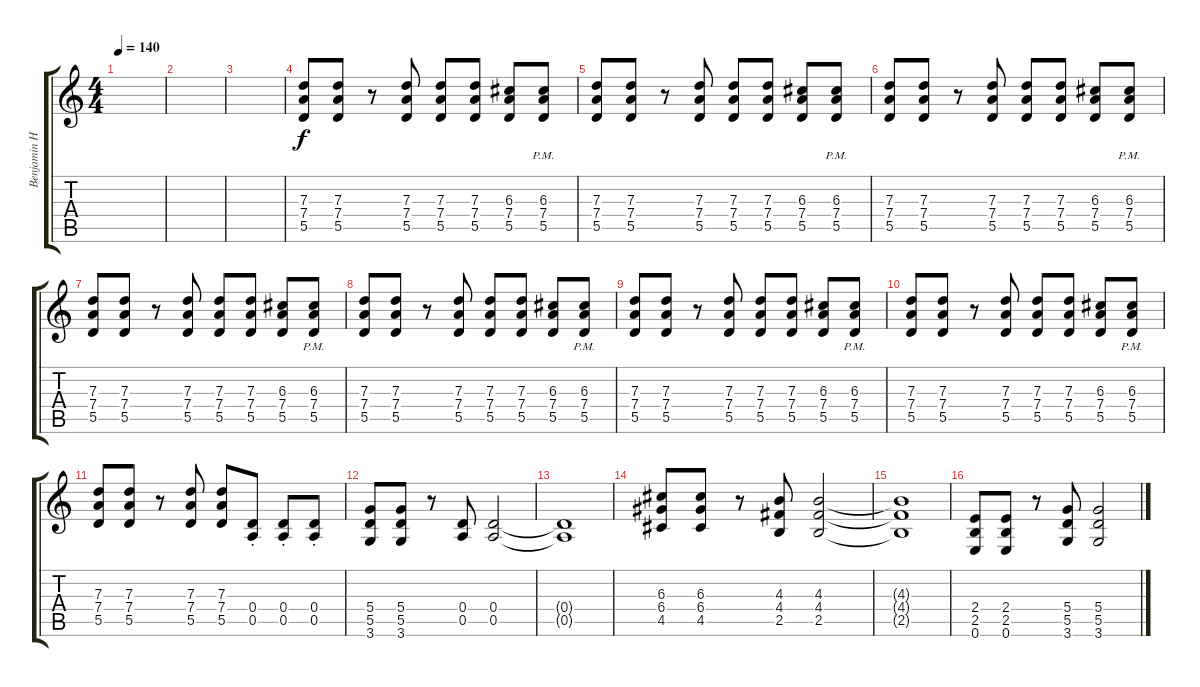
\track ("Benjamin Harper Guitar 2" "Benjamin H") {instrument overdrivenguitar}
\staff {score tabs}
\tuning (E4 B3 G3 D3 A2 E2) {hide}
\ts (4 4)
\tempo 140
\clef g2
\ks c
|
|
|
(7.3 7.4 5.5).8 (7.3 7.4 5.5).8 r.8 (7.3 7.4 5.5).8 (7.3 7.4 5.5).8 (7.3 7.4 5.5).8 (6.3 7.4 5.5).8 (6.3 7.4 5.5{pm}).8 |
(7.3 7.4 5.5).8 (7.3 7.4 5.5).8 r.8 (7.3 7.4 5.5).8 (7.3 7.4 5.5).8 (7.3 7.4 5.5).8 (6.3 7.4 5.5).8 (6.3 7.4 5.5{pm}).8 |
(7.3 7.4 5.5).8 (7.3 7.4 5.5).8 r.8 (7.3 7.4 5.5).8 (7.3 7.4 5.5).8 (7.3 7.4 5.5).8 (6.3 7.4 5.5).8 (6.3 7.4 5.5{pm}).8 |
(7.3 7.4 5.5).8 (7.3 7.4 5.5).8 r.8 (7.3 7.4 5.5).8 (7.3 7.4 5.5).8 (7.3 7.4 5.5).8 (6.3 7.4 5.5).8 (6.3 7.4 5.5{pm}).8 |
(7.3 7.4 5.5).8 (7.3 7.4 5.5).8 r.8 (7.3 7.4 5.5).8 (7.3 7.4 5.5).8 (7.3 7.4 5.5).8 (6.3 7.4 5.5).8 (6.3 7.4 5.5{pm}).8 |
(7.3 7.4 5.5).8 (7.3 7.4 5.5).8 r.8 (7.3 7.4 5.5).8 (7.3 7.4 5.5).8 (7.3 7.4 5.5).8 (6.3 7.4 5.5).8 (6.3 7.4 5.5{pm}).8 |
(7.3 7.4 5.5).8 (7.3 7.4 5.5).8 r.8 (7.3 7.4 5.5).8 (7.3 7.4 5.5).8 (7.3 7.4 5.5).8 (6.3 7.4 5.5).8 (6.3 7.4 5.5{pm}).8 |
(7.3 7.4 5.5).8 (7.3 7.4 5.5).8 r.8 (7.3 7.4 5.5).8 (7.3 7.4 5.5).8 (0.4{st} 0.5{st}).8 (0.4{st} 0.5{st}).8 (0.4{st} 0.5{st}).8 |
(5.4 5.5 3.6).8{volume 8} (5.4 5.5 3.6).8 r.8 (0.4 0.5).8 (0.4 0.5).2 |
(0.4{t} 0.5{t}).1 |
(6.3 6.4 4.5).8 (6.3 6.4 4.5).8 r.8 (4.3 4.4 2.5).8 (4.3 4.4 2.5).2 |
(4.3{t} 4.4{t} 2.5{t}).1 |
(2.4 2.5 0.6).8 (2.4 2.5 0.6).8 r.8 (5.4 5.5 3.6).8 (5.4 5.5 3.6).2
